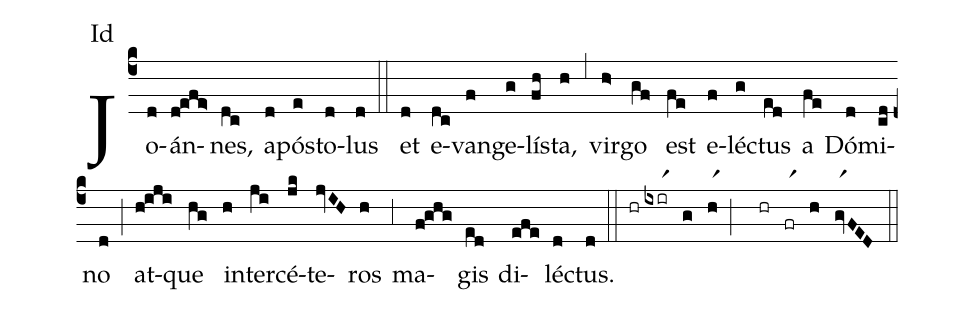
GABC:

annotation: Id;
%%
(c4)Jo(d)án(d@efe>)nes,(dc) a(d)pós(e)to(d)lus(d) (::) et(d) e(dc)van(f)ge(g)lís(fh)ta,(h) (,5) vir(h>)go(gf) est(fe) e(f)lé(g)ctus(ed) a(fe) Dó(d)mi(cd)no(d) (;) at(h@iji)que(hg) in(h)ter(ji)cé(jk)te(jvIH)ros(h) (;3) ma(f@ghg)gis(ed) di(efe)lé(d)ctus.(d) (::) (hr)(ixirr1)(g)(hr1) (;) ()(hr)(frr1)(h)(gvr1FED)(::)
